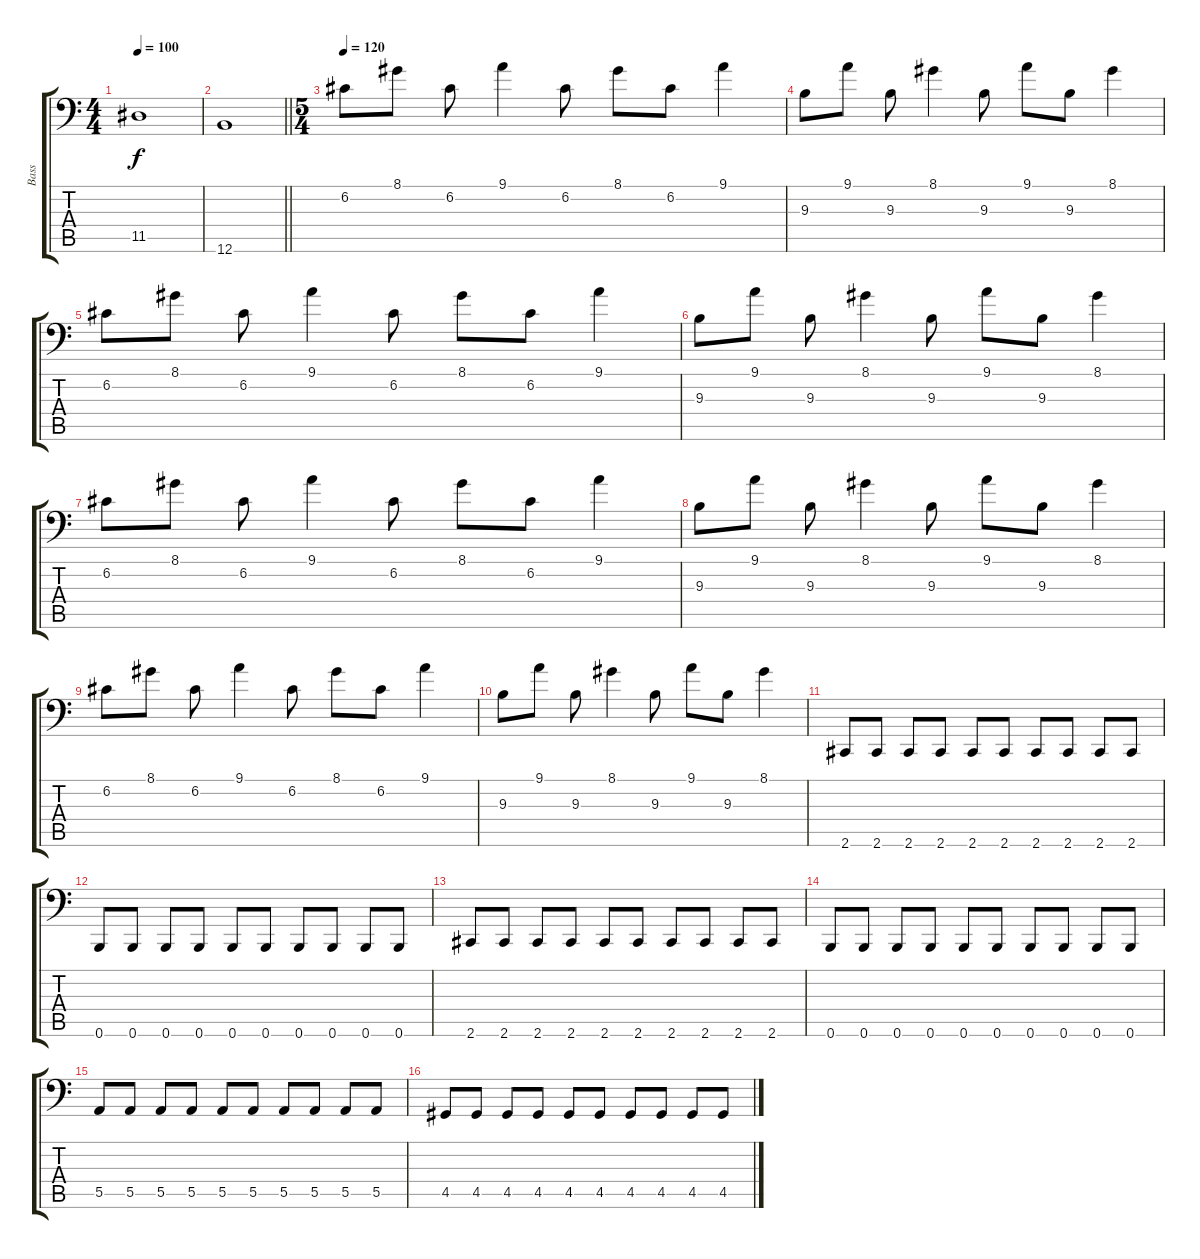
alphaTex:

\track ("Bass" "Bass") {instrument electricbassfinger}
\staff {score tabs}
\tuning (C3 G2 D2 A1 E1 B0) {hide}
\ts (4 4)
\tempo 100
\clef f4
\ks c
11.5.1{dy f} |
\barLineRight lightlight
12.6.1 |
\ts (5 4)
\tempo 120
6.2.8 8.1.8 6.2.8 9.1.4 6.2.8 8.1.8 6.2.8 9.1.4 |
9.3.8 9.1.8 9.3.8 8.1.4 9.3.8 9.1.8 9.3.8 8.1.4 |
6.2.8 8.1.8 6.2.8 9.1.4 6.2.8 8.1.8 6.2.8 9.1.4 |
9.3.8 9.1.8 9.3.8 8.1.4 9.3.8 9.1.8 9.3.8 8.1.4 |
6.2.8 8.1.8 6.2.8 9.1.4 6.2.8 8.1.8 6.2.8 9.1.4 |
9.3.8 9.1.8 9.3.8 8.1.4 9.3.8 9.1.8 9.3.8 8.1.4 |
6.2.8 8.1.8 6.2.8 9.1.4 6.2.8 8.1.8 6.2.8 9.1.4 |
9.3.8 9.1.8 9.3.8 8.1.4 9.3.8 9.1.8 9.3.8 8.1.4 |
2.6.8 2.6.8 2.6.8 2.6.8 2.6.8 2.6.8 2.6.8 2.6.8 2.6.8 2.6.8 |
0.6.8 0.6.8 0.6.8 0.6.8 0.6.8 0.6.8 0.6.8 0.6.8 0.6.8 0.6.8 |
2.6.8 2.6.8 2.6.8 2.6.8 2.6.8 2.6.8 2.6.8 2.6.8 2.6.8 2.6.8 |
0.6.8 0.6.8 0.6.8 0.6.8 0.6.8 0.6.8 0.6.8 0.6.8 0.6.8 0.6.8 |
5.5.8 5.5.8 5.5.8 5.5.8 5.5.8 5.5.8 5.5.8 5.5.8 5.5.8 5.5.8 |
4.5.8 4.5.8 4.5.8 4.5.8 4.5.8 4.5.8 4.5.8 4.5.8 4.5.8 4.5.8
